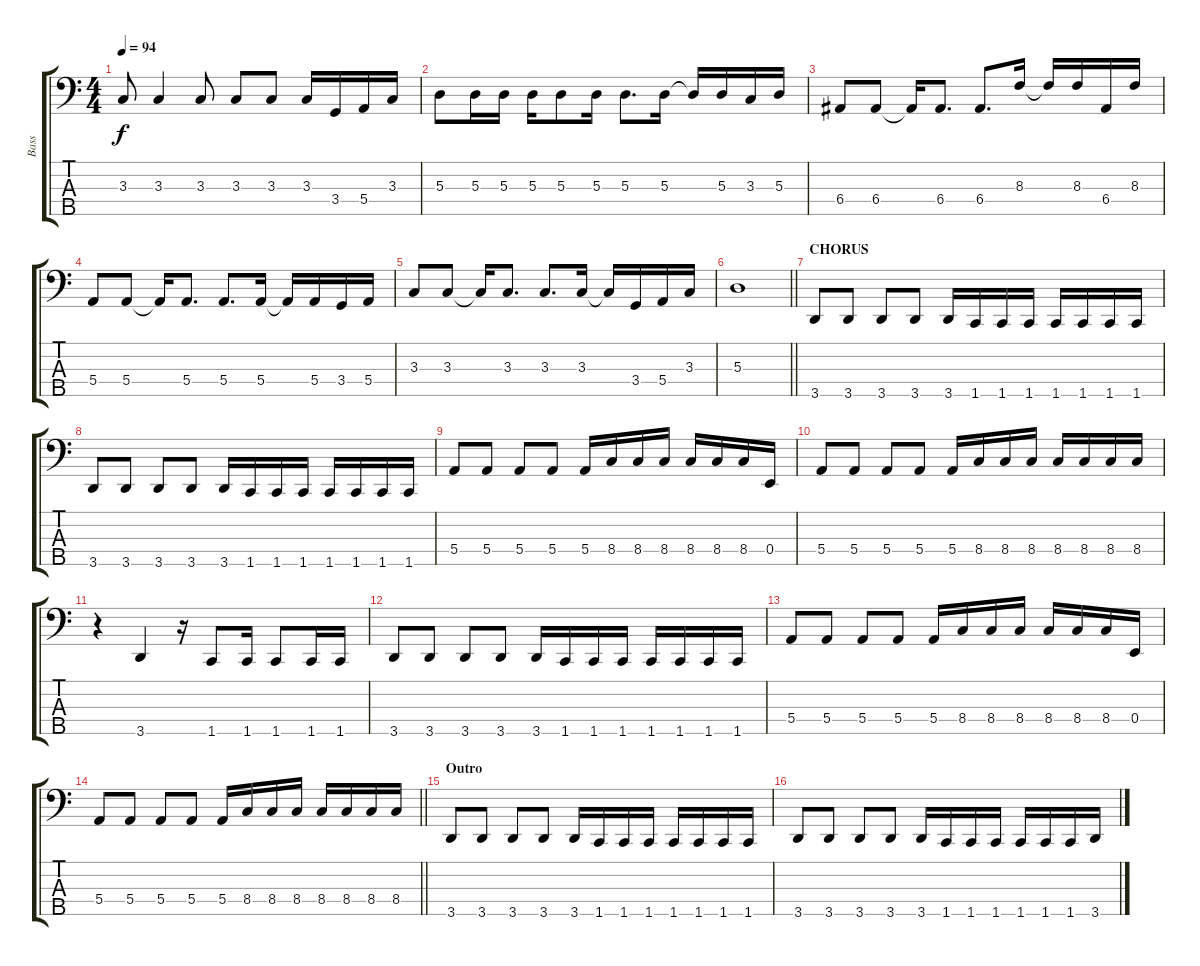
\track ("Bass" "Bass") {instrument electricbassfinger}
\staff {score tabs}
\tuning (G2 D2 A1 E1 B0) {hide}
\ts (4 4)
\tempo 94
\clef f4
\ks c
3.3.8{dy f} 3.3.4 3.3.8 3.3.8 3.3.8 3.3.16 3.4.16 5.4.16 3.3.16 |
5.3.8 5.3.16 5.3.16 5.3.16 5.3.8 5.3.16 5.3.8{d} 5.3.16 5.3{t}.16 5.3.16 3.3.16 5.3.16 |
6.4.8 6.4.8 6.4{t}.16 6.4.8{d} 6.4.8{d} 8.3.16 8.3{t}.16 8.3.16 6.4.16 8.3.16 |
5.4.8 5.4.8 5.4{t}.16 5.4.8{d} 5.4.8{d} 5.4.16 5.4{t}.16 5.4.16 3.4.16 5.4.16 |
3.3.8 3.3.8 3.3{t}.16 3.3.8{d} 3.3.8{d} 3.3.16 3.3{t}.16 3.4.16 5.4.16 3.3.16 |
\barLineRight lightlight
5.3.1 |
\section ("" "CHORUS")
3.5.8 3.5.8 3.5.8 3.5.8 3.5.16 1.5.16 1.5.16 1.5.16 1.5.16 1.5.16 1.5.16 1.5.16 |
3.5.8 3.5.8 3.5.8 3.5.8 3.5.16 1.5.16 1.5.16 1.5.16 1.5.16 1.5.16 1.5.16 1.5.16 |
5.4.8 5.4.8 5.4.8 5.4.8 5.4.16 8.4.16 8.4.16 8.4.16 8.4.16 8.4.16 8.4.16 0.4.16 |
5.4.8 5.4.8 5.4.8 5.4.8 5.4.16 8.4.16 8.4.16 8.4.16 8.4.16 8.4.16 8.4.16 8.4.16 |
r.4 3.5.4 r.16 1.5.8 1.5.16 1.5.8 1.5.16 1.5.16 |
3.5.8 3.5.8 3.5.8 3.5.8 3.5.16 1.5.16 1.5.16 1.5.16 1.5.16 1.5.16 1.5.16 1.5.16 |
5.4.8 5.4.8 5.4.8 5.4.8 5.4.16 8.4.16 8.4.16 8.4.16 8.4.16 8.4.16 8.4.16 0.4.16 |
\barLineRight lightlight
5.4.8 5.4.8 5.4.8 5.4.8 5.4.16 8.4.16 8.4.16 8.4.16 8.4.16 8.4.16 8.4.16 8.4.16 |
\section ("" "Outro")
3.5.8 3.5.8 3.5.8 3.5.8 3.5.16 1.5.16 1.5.16 1.5.16 1.5.16 1.5.16 1.5.16 1.5.16 |
3.5.8 3.5.8 3.5.8 3.5.8 3.5.16 1.5.16 1.5.16 1.5.16 1.5.16 1.5.16 1.5.16 3.5.16
